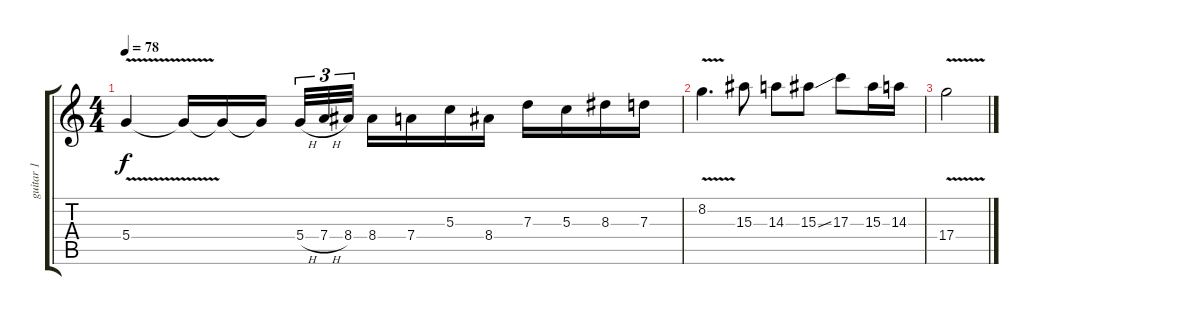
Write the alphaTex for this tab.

\track ("guitar 1" "guitar 1") {instrument overdrivenguitar}
\staff {score tabs}
\tuning (E4 B3 G3 D3 A2 E2) {hide}
\ts (4 4)
\tempo 78
\clef g2
\ks c
5.4{v}.4{dy f} 5.4{t}.16 5.4{t}.16 5.4{t}.16{beam splitsecondary} 5.4{h}.32{tu (3 2)} 7.4{h}.32{tu (3 2)} 8.4.32{tu (3 2)} 8.4.16 7.4.16 5.3.16 8.4.16 7.3.16 5.3.16 8.3.16 7.3.16 |
8.2{v}.4{d} 15.3.8 14.3.8 15.3{ss}.8 17.3.8 15.3.16 14.3.16 |
17.4{v}.2
